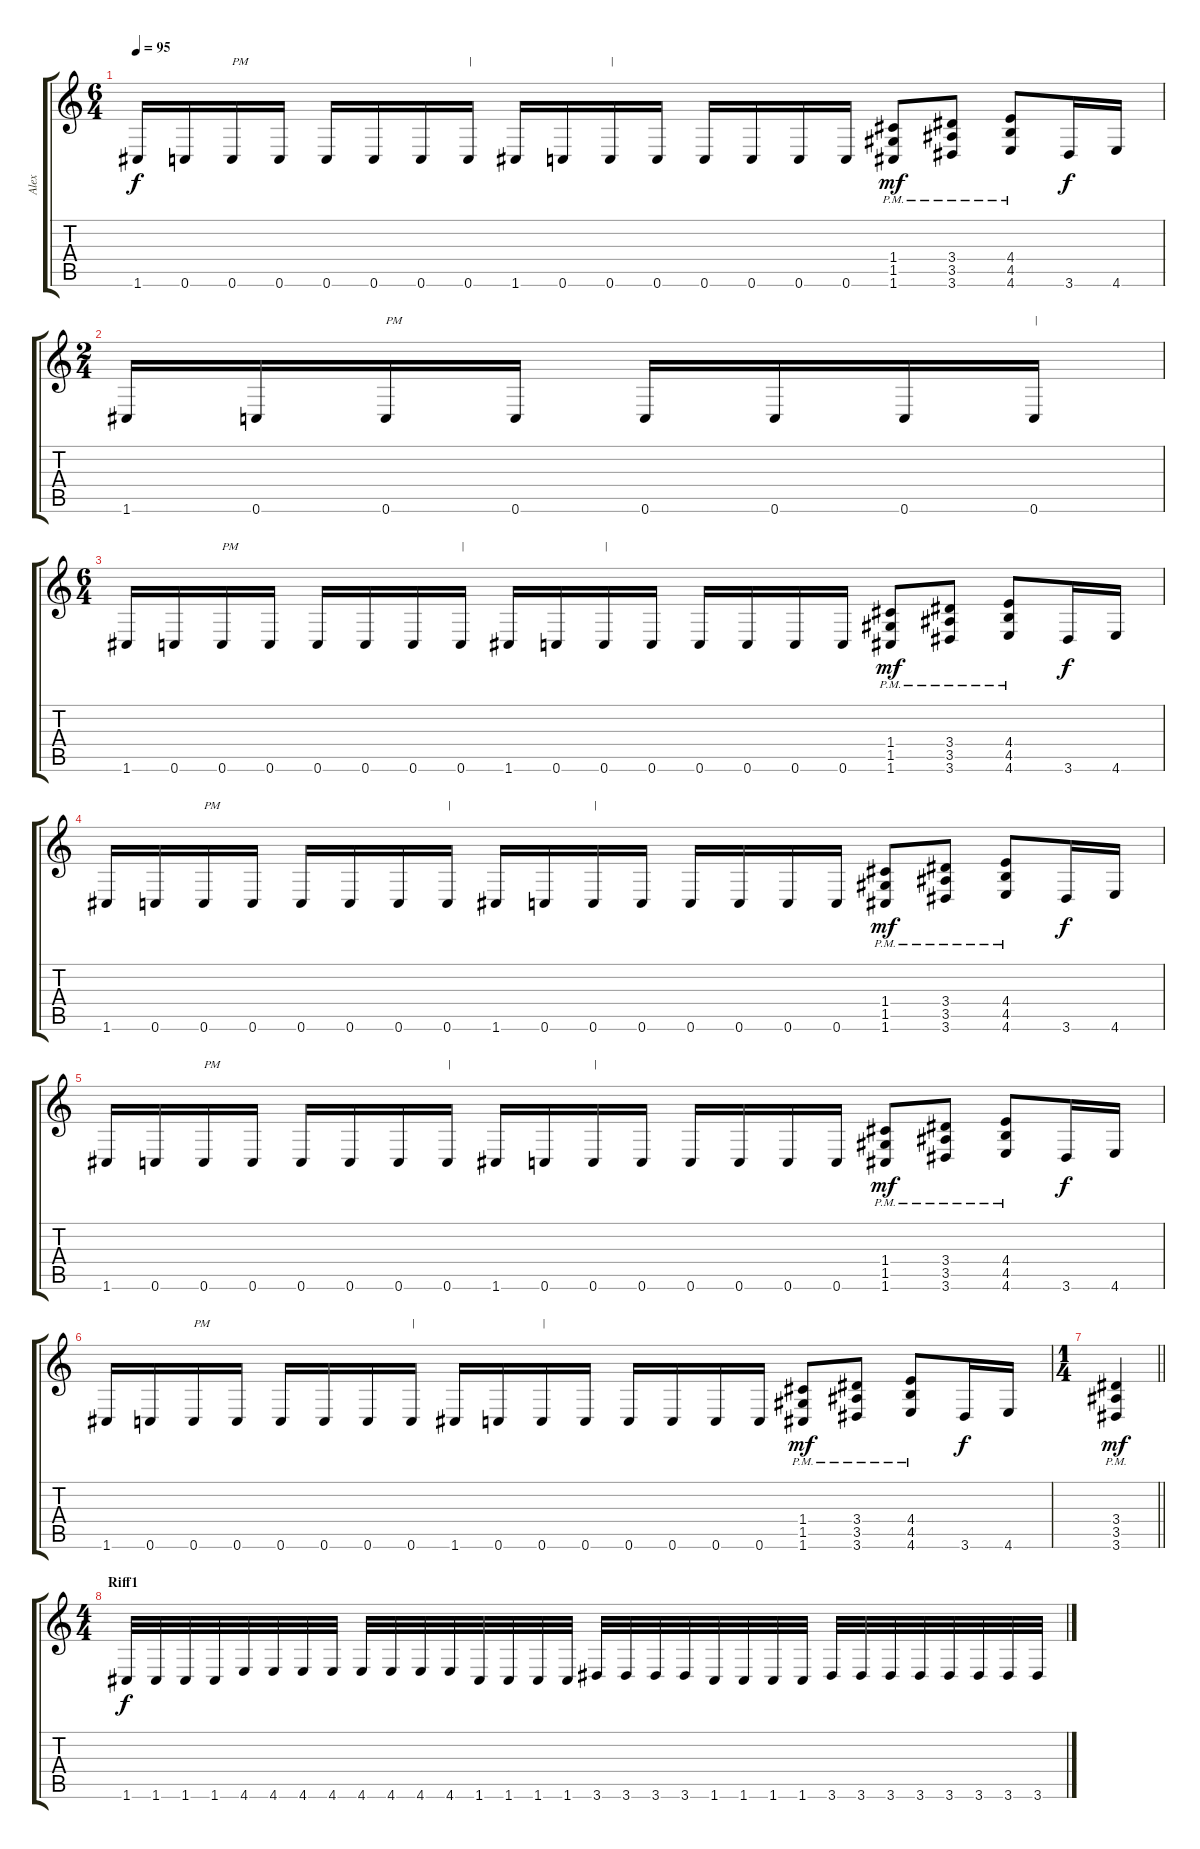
\track ("Alex" "Alex") {instrument distortionguitar}
\staff {score tabs}
\tuning (D4 A3 F3 C3 G2 C2) {hide}
\ts (6 4)
\tempo 95
\clef g2
\ks c
1.6.16{dy f} 0.6.16 0.6.16{txt "PM"} 0.6.16 0.6.16 0.6.16 0.6.16 0.6.16{txt "|"} 1.6.16 0.6.16 0.6.16{txt "|"} 0.6.16 0.6.16 0.6.16 0.6.16 0.6.16 (1.4{pm} 1.5 1.6).8{dy mf} (3.4{pm} 3.5 3.6).8 (4.4{pm} 4.5 4.6).8 3.6.16{dy f} 4.6.16 |
\ts (2 4)
1.6.16 0.6.16 0.6.16{txt "PM"} 0.6.16 0.6.16 0.6.16 0.6.16 0.6.16{txt "|"} |
\ts (6 4)
1.6.16 0.6.16 0.6.16{txt "PM"} 0.6.16 0.6.16 0.6.16 0.6.16 0.6.16{txt "|"} 1.6.16 0.6.16 0.6.16{txt "|"} 0.6.16 0.6.16 0.6.16 0.6.16 0.6.16 (1.4{pm} 1.5 1.6).8{dy mf} (3.4{pm} 3.5 3.6).8 (4.4{pm} 4.5 4.6).8 3.6.16{dy f} 4.6.16 |
1.6.16 0.6.16 0.6.16{txt "PM"} 0.6.16 0.6.16 0.6.16 0.6.16 0.6.16{txt "|"} 1.6.16 0.6.16 0.6.16{txt "|"} 0.6.16 0.6.16 0.6.16 0.6.16 0.6.16 (1.4{pm} 1.5 1.6).8{dy mf} (3.4{pm} 3.5 3.6).8 (4.4{pm} 4.5 4.6).8 3.6.16{dy f} 4.6.16 |
1.6.16 0.6.16 0.6.16{txt "PM"} 0.6.16 0.6.16 0.6.16 0.6.16 0.6.16{txt "|"} 1.6.16 0.6.16 0.6.16{txt "|"} 0.6.16 0.6.16 0.6.16 0.6.16 0.6.16 (1.4{pm} 1.5 1.6).8{dy mf} (3.4{pm} 3.5 3.6).8 (4.4{pm} 4.5 4.6).8 3.6.16{dy f} 4.6.16 |
1.6.16 0.6.16 0.6.16{txt "PM"} 0.6.16 0.6.16 0.6.16 0.6.16 0.6.16{txt "|"} 1.6.16 0.6.16 0.6.16{txt "|"} 0.6.16 0.6.16 0.6.16 0.6.16 0.6.16 (1.4{pm} 1.5 1.6).8{dy mf} (3.4{pm} 3.5 3.6).8 (4.4{pm} 4.5 4.6).8 3.6.16{dy f} 4.6.16 |
\ts (1 4)
\barLineRight lightlight
(3.4{pm} 3.5 3.6).4{dy mf} |
\ts (4 4)
\section ("" "Riff1")
1.6.32{dy f} 1.6.32 1.6.32 1.6.32 4.6.32 4.6.32 4.6.32 4.6.32 4.6.32 4.6.32 4.6.32 4.6.32 1.6.32 1.6.32 1.6.32 1.6.32 3.6.32 3.6.32 3.6.32 3.6.32 1.6.32 1.6.32 1.6.32 1.6.32 3.6.32 3.6.32 3.6.32 3.6.32 3.6.32 3.6.32 3.6.32 3.6.32
